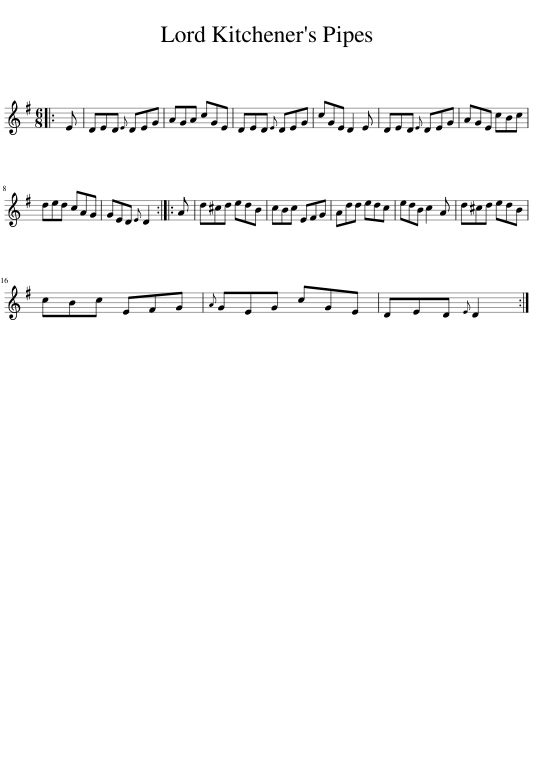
X:1
L:1/8
M:6/8
I:linebreak $
K:G
V:1 treble
V:1
|: E | DED{E} DEG | AGA cGE | DED{E} DEG | cGE D2 E | %5
 DED{E} DEG | AGE cBc |$ ded cAG | GED{E} D2 :: A | %10
 d^cd edB | cBc EFG | Add edc | edB c2 A | d^cd edB |$ %15
 cBc EFG |{A} GEG cGE | DED{E} D2 :| %18
